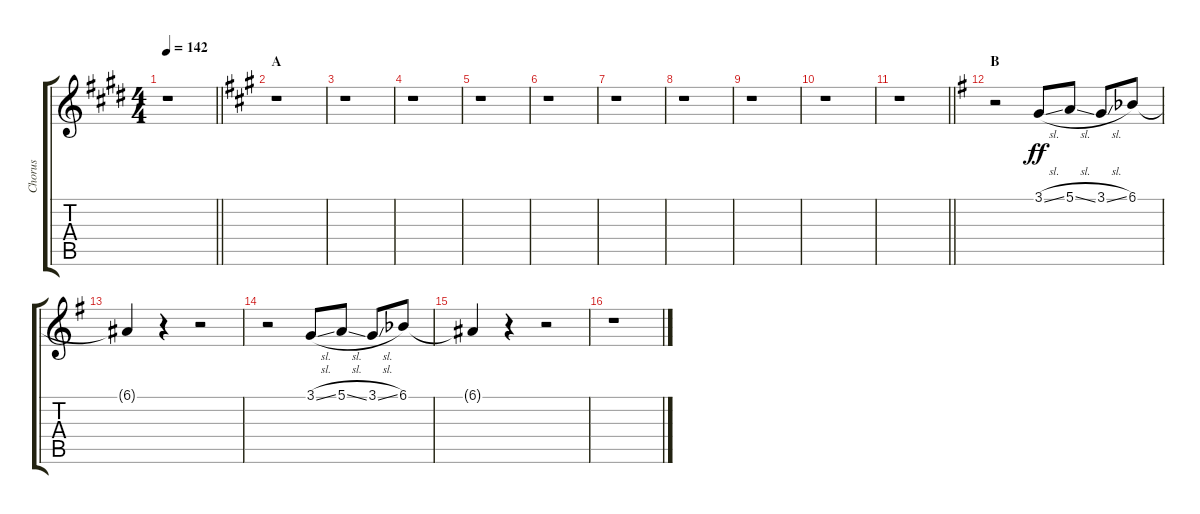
\track ("Chorus" "Chorus") {instrument voiceoohs}
\staff {score tabs}
\tuning (E4 B3 G3 D3 A2 E2) {hide}
\ts (4 4)
\tempo 142
\clef g2
\barLineRight lightlight
\ks e
r.1{dy ff} |
\section ("" "A")
\ks a
r.1 |
r.1 |
r.1 |
r.1 |
r.1 |
r.1 |
r.1 |
r.1 |
r.1 |
\barLineRight lightlight
r.1 |
\section ("" "B")
\ks g
r.2 3.1{sl}.8 5.1{sl}.8 3.1{sl}.8 6.1{acc b}.8 |
6.1{t}.4 r.4 r.2 |
r.2 3.1{sl}.8 5.1{sl}.8 3.1{sl}.8 6.1{acc b}.8 |
6.1{t}.4 r.4 r.2 |
r.1
